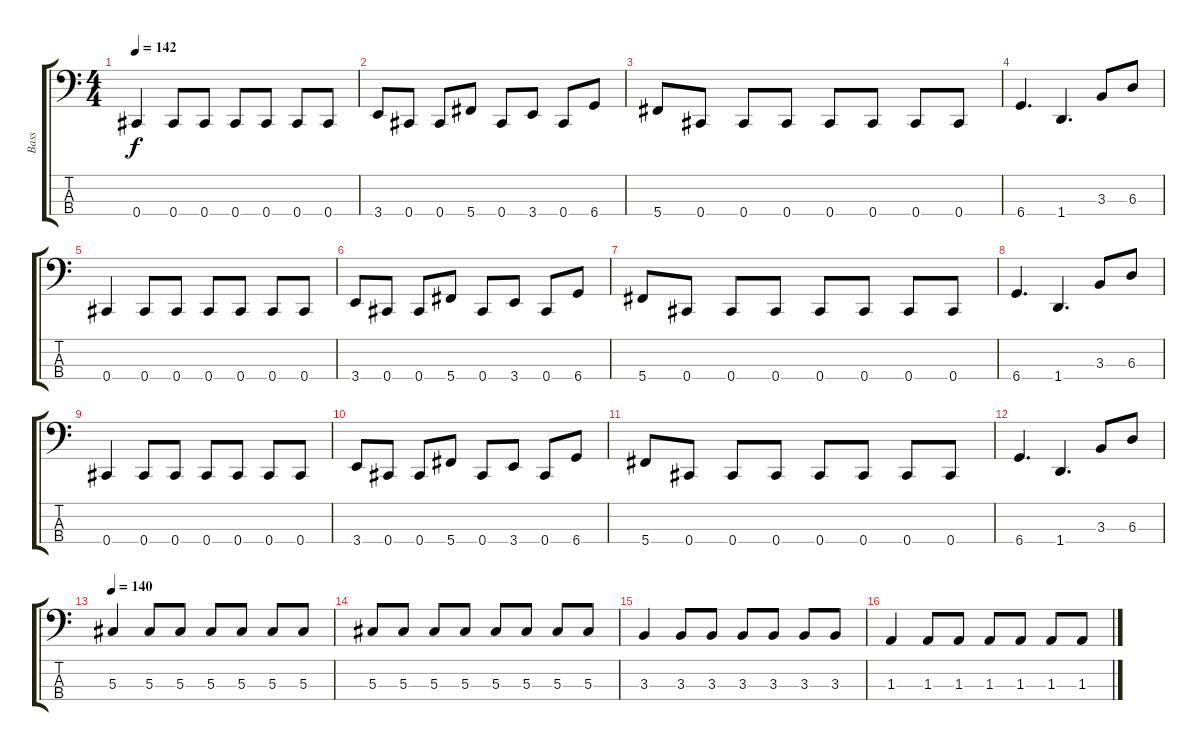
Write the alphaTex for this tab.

\track ("Bass" "Bass") {instrument electricbasspick}
\staff {score tabs}
\tuning (Gb2 Db2 Ab1 Db1) {hide}
\ts (4 4)
\tempo 142
\clef f4
\ks c
0.4.4{dy f} 0.4.8 0.4.8 0.4.8 0.4.8 0.4.8 0.4.8 |
3.4.8 0.4.8 0.4.8 5.4.8 0.4.8 3.4.8 0.4.8 6.4.8 |
5.4.8 0.4.8 0.4.8 0.4.8 0.4.8 0.4.8 0.4.8 0.4.8 |
6.4.4{d} 1.4.4{d} 3.3.8 6.3.8 |
0.4.4 0.4.8 0.4.8 0.4.8 0.4.8 0.4.8 0.4.8 |
3.4.8 0.4.8 0.4.8 5.4.8 0.4.8 3.4.8 0.4.8 6.4.8 |
5.4.8 0.4.8 0.4.8 0.4.8 0.4.8 0.4.8 0.4.8 0.4.8 |
6.4.4{d} 1.4.4{d} 3.3.8 6.3.8 |
0.4.4 0.4.8 0.4.8 0.4.8 0.4.8 0.4.8 0.4.8 |
3.4.8 0.4.8 0.4.8 5.4.8 0.4.8 3.4.8 0.4.8 6.4.8 |
5.4.8 0.4.8 0.4.8 0.4.8 0.4.8 0.4.8 0.4.8 0.4.8 |
6.4.4{d} 1.4.4{d} 3.3.8 6.3.8 |
\tempo 140
5.3.4 5.3.8 5.3.8 5.3.8 5.3.8 5.3.8 5.3.8 |
5.3.8 5.3.8 5.3.8 5.3.8 5.3.8 5.3.8 5.3.8 5.3.8 |
3.3.4 3.3.8 3.3.8 3.3.8 3.3.8 3.3.8 3.3.8 |
1.3.4 1.3.8 1.3.8 1.3.8 1.3.8 1.3.8 1.3.8
